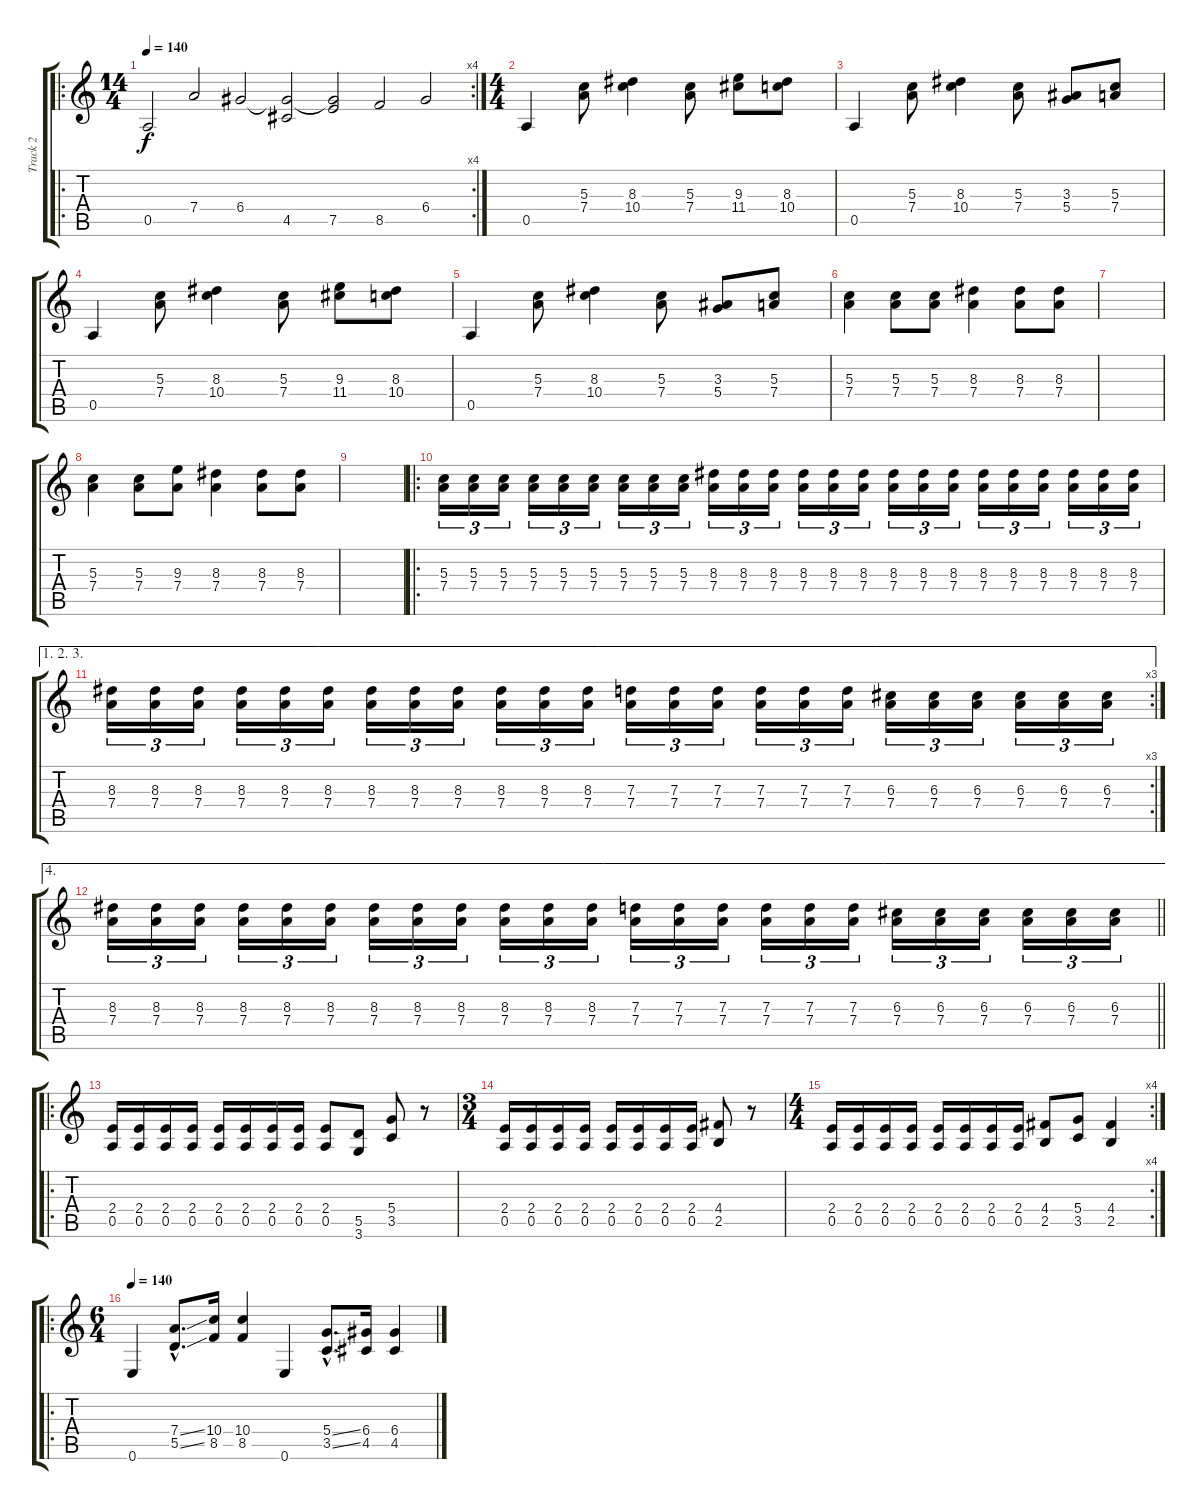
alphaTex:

\track ("Track 2" "Track 2") {instrument distortionguitar}
\staff {score tabs}
\tuning (E4 B3 G3 D3 A2 E2) {hide}
\ro
\rc 4
\ts (14 4)
\tempo 140
\clef g2
\ks c
0.5.2{dy f} 7.4.2 6.4.2 (6.4{t} 4.5).2 (6.4{t} 7.5).2 8.5.2 6.4.2 |
\ts (4 4)
0.5.4 (5.3 7.4).8 (8.3 10.4).4 (5.3 7.4).8 (9.3 11.4).8 (8.3 10.4).8 |
0.5.4 (5.3 7.4).8 (8.3 10.4).4 (5.3 7.4).8 (3.3 5.4).8 (5.3 7.4).8 |
0.5.4 (5.3 7.4).8 (8.3 10.4).4 (5.3 7.4).8 (9.3 11.4).8 (8.3 10.4).8 |
0.5.4 (5.3 7.4).8 (8.3 10.4).4 (5.3 7.4).8 (3.3 5.4).8 (5.3 7.4).8 |
(5.3 7.4).4 (5.3 7.4).8 (5.3 7.4).8 (8.3 7.4).4 (8.3 7.4).8 (8.3 7.4).8 |
|
(5.3 7.4).4 (5.3 7.4).8 (9.3 7.4).8 (8.3 7.4).4 (8.3 7.4).8 (8.3 7.4).8 |
|
\ro
(5.3 7.4).16{tu (3 2)} (5.3 7.4).16{tu (3 2)} (5.3 7.4).16{tu (3 2)} (5.3 7.4).16{tu (3 2)} (5.3 7.4).16{tu (3 2)} (5.3 7.4).16{tu (3 2)} (5.3 7.4).16{tu (3 2)} (5.3 7.4).16{tu (3 2)} (5.3 7.4).16{tu (3 2)} (8.3 7.4).16{tu (3 2)} (8.3 7.4).16{tu (3 2)} (8.3 7.4).16{tu (3 2)} (8.3 7.4).16{tu (3 2)} (8.3 7.4).16{tu (3 2)} (8.3 7.4).16{tu (3 2)} (8.3 7.4).16{tu (3 2)} (8.3 7.4).16{tu (3 2)} (8.3 7.4).16{tu (3 2)} (8.3 7.4).16{tu (3 2)} (8.3 7.4).16{tu (3 2)} (8.3 7.4).16{tu (3 2)} (8.3 7.4).16{tu (3 2)} (8.3 7.4).16{tu (3 2)} (8.3 7.4).16{tu (3 2)} |
\ae (1 2 3)
\rc 3
(8.3 7.4).16{tu (3 2)} (8.3 7.4).16{tu (3 2)} (8.3 7.4).16{tu (3 2)} (8.3 7.4).16{tu (3 2)} (8.3 7.4).16{tu (3 2)} (8.3 7.4).16{tu (3 2)} (8.3 7.4).16{tu (3 2)} (8.3 7.4).16{tu (3 2)} (8.3 7.4).16{tu (3 2)} (8.3 7.4).16{tu (3 2)} (8.3 7.4).16{tu (3 2)} (8.3 7.4).16{tu (3 2)} (7.3 7.4).16{tu (3 2)} (7.3 7.4).16{tu (3 2)} (7.3 7.4).16{tu (3 2)} (7.3 7.4).16{tu (3 2)} (7.3 7.4).16{tu (3 2)} (7.3 7.4).16{tu (3 2)} (6.3 7.4).16{tu (3 2)} (6.3 7.4).16{tu (3 2)} (6.3 7.4).16{tu (3 2)} (6.3 7.4).16{tu (3 2)} (6.3 7.4).16{tu (3 2)} (6.3 7.4).16{tu (3 2)} |
\ae 4
\barLineRight lightlight
(8.3 7.4).16{tu (3 2)} (8.3 7.4).16{tu (3 2)} (8.3 7.4).16{tu (3 2)} (8.3 7.4).16{tu (3 2)} (8.3 7.4).16{tu (3 2)} (8.3 7.4).16{tu (3 2)} (8.3 7.4).16{tu (3 2)} (8.3 7.4).16{tu (3 2)} (8.3 7.4).16{tu (3 2)} (8.3 7.4).16{tu (3 2)} (8.3 7.4).16{tu (3 2)} (8.3 7.4).16{tu (3 2)} (7.3 7.4).16{tu (3 2)} (7.3 7.4).16{tu (3 2)} (7.3 7.4).16{tu (3 2)} (7.3 7.4).16{tu (3 2)} (7.3 7.4).16{tu (3 2)} (7.3 7.4).16{tu (3 2)} (6.3 7.4).16{tu (3 2)} (6.3 7.4).16{tu (3 2)} (6.3 7.4).16{tu (3 2)} (6.3 7.4).16{tu (3 2)} (6.3 7.4).16{tu (3 2)} (6.3 7.4).16{tu (3 2)} |
\ro
(2.4 0.5).16 (2.4 0.5).16 (2.4 0.5).16 (2.4 0.5).16 (2.4 0.5).16 (2.4 0.5).16 (2.4 0.5).16 (2.4 0.5).16 (2.4 0.5).8 (5.5 3.6).8 (5.4 3.5).8 r.8 |
\ts (3 4)
(2.4 0.5).16 (2.4 0.5).16 (2.4 0.5).16 (2.4 0.5).16 (2.4 0.5).16 (2.4 0.5).16 (2.4 0.5).16 (2.4 0.5).16 (4.4 2.5).8 r.8 |
\rc 4
\ts (4 4)
(2.4 0.5).16 (2.4 0.5).16 (2.4 0.5).16 (2.4 0.5).16 (2.4 0.5).16 (2.4 0.5).16 (2.4 0.5).16 (2.4 0.5).16 (4.4 2.5).8 (5.4 3.5).8 (4.4 2.5).4 |
\ro
\ts (6 4)
\tempo 140
0.6.4 (7.4{ss hac} 5.5{ss hac}).8{d} (10.4 8.5).16 (10.4 8.5).4 0.6.4 (5.4{ss hac} 3.5{ss hac}).8{d} (6.4 4.5).16 (6.4 4.5).4
